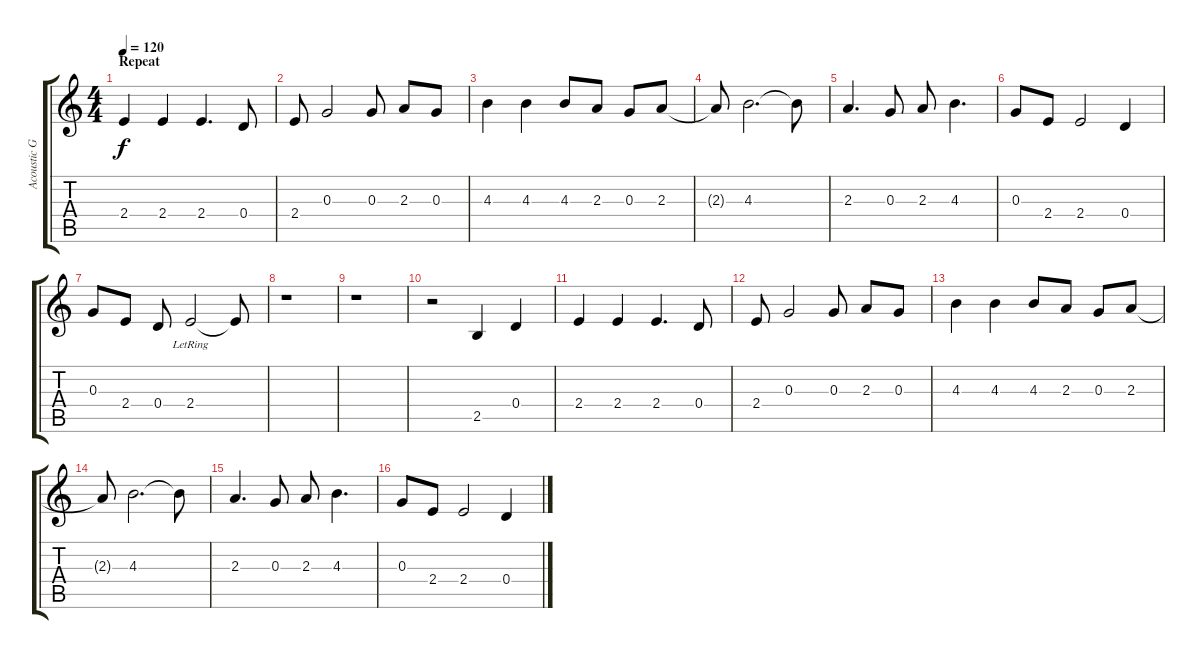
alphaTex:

\track ("Acoustic Guitar 1" "Acoustic G") {instrument acousticguitarsteel}
\staff {score tabs}
\tuning (E4 B3 G3 D3 A2 E2) {hide}
\ts (4 4)
\section ("" "Repeat")
\tempo 120
\clef g2
\ks c
2.4.4{dy f} 2.4.4 2.4.4{d} 0.4.8 |
2.4.8 0.3.2 0.3.8 2.3.8 0.3.8 |
4.3.4 4.3.4 4.3.8 2.3.8 0.3.8 2.3.8 |
2.3{t}.8 4.3.2{d} 4.3{t}.8 |
2.3.4{d} 0.3.8 2.3.8 4.3.4{d} |
0.3.8 2.4.8 2.4.2 0.4.4 |
0.3.8 2.4.8 0.4.8 2.4{lr}.2 2.4{t}.8 |
r.1 |
r.1 |
r.2 2.5.4 0.4.4 |
2.4.4 2.4.4 2.4.4{d} 0.4.8 |
2.4.8 0.3.2 0.3.8 2.3.8 0.3.8 |
4.3.4 4.3.4 4.3.8 2.3.8 0.3.8 2.3.8 |
2.3{t}.8 4.3.2{d} 4.3{t}.8 |
2.3.4{d} 0.3.8 2.3.8 4.3.4{d} |
0.3.8 2.4.8 2.4.2 0.4.4
